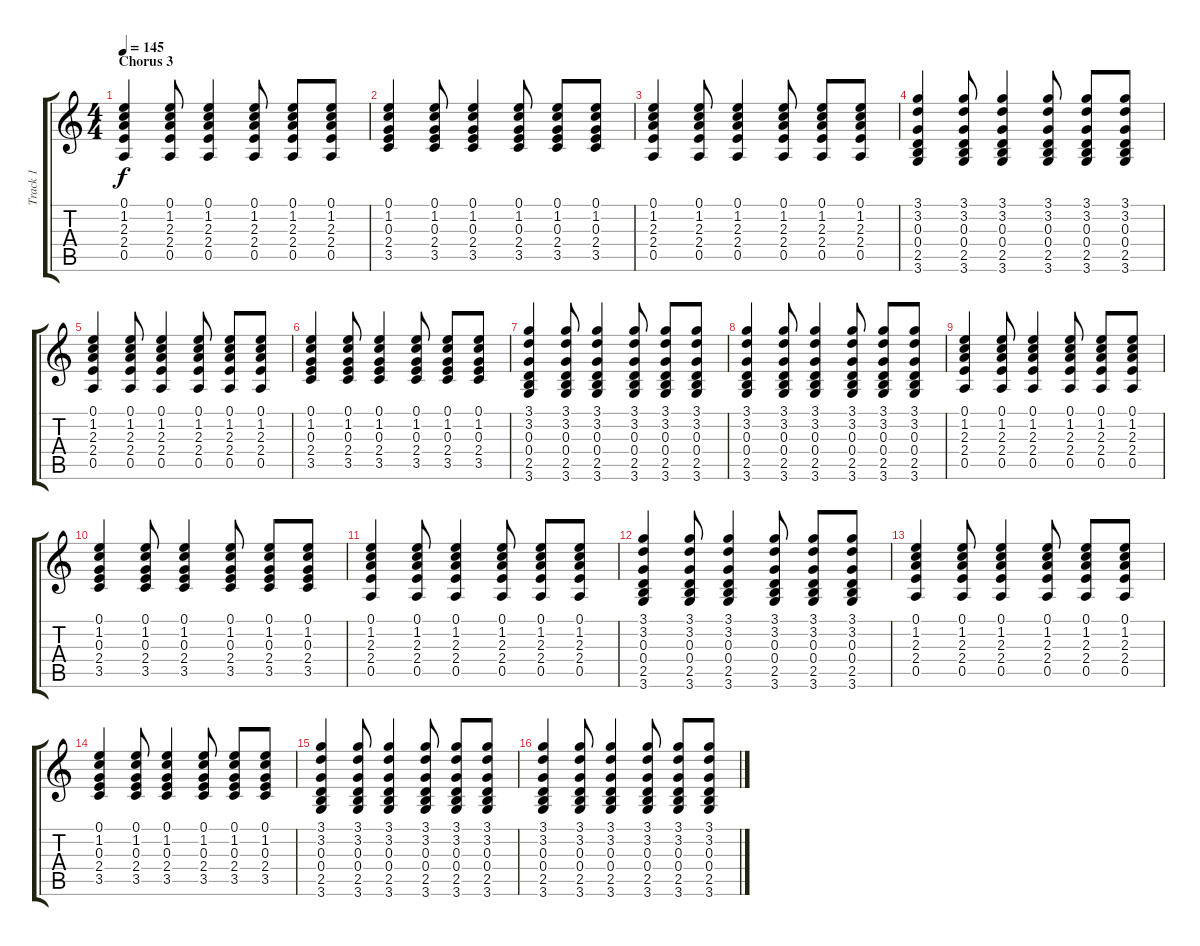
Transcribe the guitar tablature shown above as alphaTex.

\track ("Track 1" "Track 1") {instrument acousticguitarsteel}
\staff {score tabs}
\tuning (E4 B3 G3 D3 A2 E2) {hide}
\ts (4 4)
\section ("" "Chorus 3")
\tempo 145
\clef g2
\ks c
(0.1 1.2 2.3 2.4 0.5).4{dy f} (0.1 1.2 2.3 2.4 0.5).8 (0.1 1.2 2.3 2.4 0.5).4 (0.1 1.2 2.3 2.4 0.5).8 (0.1 1.2 2.3 2.4 0.5).8 (0.1 1.2 2.3 2.4 0.5).8 |
(0.1 1.2 0.3 2.4 3.5).4 (0.1 1.2 0.3 2.4 3.5).8 (0.1 1.2 0.3 2.4 3.5).4 (0.1 1.2 0.3 2.4 3.5).8 (0.1 1.2 0.3 2.4 3.5).8 (0.1 1.2 0.3 2.4 3.5).8 |
(0.1 1.2 2.3 2.4 0.5).4 (0.1 1.2 2.3 2.4 0.5).8 (0.1 1.2 2.3 2.4 0.5).4 (0.1 1.2 2.3 2.4 0.5).8 (0.1 1.2 2.3 2.4 0.5).8 (0.1 1.2 2.3 2.4 0.5).8 |
(3.1 3.2 0.3 0.4 2.5 3.6).4 (3.1 3.2 0.3 0.4 2.5 3.6).8 (3.1 3.2 0.3 0.4 2.5 3.6).4 (3.1 3.2 0.3 0.4 2.5 3.6).8 (3.1 3.2 0.3 0.4 2.5 3.6).8 (3.1 3.2 0.3 0.4 2.5 3.6).8 |
(0.1 1.2 2.3 2.4 0.5).4 (0.1 1.2 2.3 2.4 0.5).8 (0.1 1.2 2.3 2.4 0.5).4 (0.1 1.2 2.3 2.4 0.5).8 (0.1 1.2 2.3 2.4 0.5).8 (0.1 1.2 2.3 2.4 0.5).8 |
(0.1 1.2 0.3 2.4 3.5).4 (0.1 1.2 0.3 2.4 3.5).8 (0.1 1.2 0.3 2.4 3.5).4 (0.1 1.2 0.3 2.4 3.5).8 (0.1 1.2 0.3 2.4 3.5).8 (0.1 1.2 0.3 2.4 3.5).8 |
(3.1 3.2 0.3 0.4 2.5 3.6).4 (3.1 3.2 0.3 0.4 2.5 3.6).8 (3.1 3.2 0.3 0.4 2.5 3.6).4 (3.1 3.2 0.3 0.4 2.5 3.6).8 (3.1 3.2 0.3 0.4 2.5 3.6).8 (3.1 3.2 0.3 0.4 2.5 3.6).8 |
(3.1 3.2 0.3 0.4 2.5 3.6).4 (3.1 3.2 0.3 0.4 2.5 3.6).8 (3.1 3.2 0.3 0.4 2.5 3.6).4 (3.1 3.2 0.3 0.4 2.5 3.6).8 (3.1 3.2 0.3 0.4 2.5 3.6).8 (3.1 3.2 0.3 0.4 2.5 3.6).8 |
(0.1 1.2 2.3 2.4 0.5).4 (0.1 1.2 2.3 2.4 0.5).8 (0.1 1.2 2.3 2.4 0.5).4 (0.1 1.2 2.3 2.4 0.5).8 (0.1 1.2 2.3 2.4 0.5).8 (0.1 1.2 2.3 2.4 0.5).8 |
(0.1 1.2 0.3 2.4 3.5).4 (0.1 1.2 0.3 2.4 3.5).8 (0.1 1.2 0.3 2.4 3.5).4 (0.1 1.2 0.3 2.4 3.5).8 (0.1 1.2 0.3 2.4 3.5).8 (0.1 1.2 0.3 2.4 3.5).8 |
(0.1 1.2 2.3 2.4 0.5).4 (0.1 1.2 2.3 2.4 0.5).8 (0.1 1.2 2.3 2.4 0.5).4 (0.1 1.2 2.3 2.4 0.5).8 (0.1 1.2 2.3 2.4 0.5).8 (0.1 1.2 2.3 2.4 0.5).8 |
(3.1 3.2 0.3 0.4 2.5 3.6).4 (3.1 3.2 0.3 0.4 2.5 3.6).8 (3.1 3.2 0.3 0.4 2.5 3.6).4 (3.1 3.2 0.3 0.4 2.5 3.6).8 (3.1 3.2 0.3 0.4 2.5 3.6).8 (3.1 3.2 0.3 0.4 2.5 3.6).8 |
(0.1 1.2 2.3 2.4 0.5).4 (0.1 1.2 2.3 2.4 0.5).8 (0.1 1.2 2.3 2.4 0.5).4 (0.1 1.2 2.3 2.4 0.5).8 (0.1 1.2 2.3 2.4 0.5).8 (0.1 1.2 2.3 2.4 0.5).8 |
(0.1 1.2 0.3 2.4 3.5).4 (0.1 1.2 0.3 2.4 3.5).8 (0.1 1.2 0.3 2.4 3.5).4 (0.1 1.2 0.3 2.4 3.5).8 (0.1 1.2 0.3 2.4 3.5).8 (0.1 1.2 0.3 2.4 3.5).8 |
(3.1 3.2 0.3 0.4 2.5 3.6).4 (3.1 3.2 0.3 0.4 2.5 3.6).8 (3.1 3.2 0.3 0.4 2.5 3.6).4 (3.1 3.2 0.3 0.4 2.5 3.6).8 (3.1 3.2 0.3 0.4 2.5 3.6).8 (3.1 3.2 0.3 0.4 2.5 3.6).8 |
(3.1 3.2 0.3 0.4 2.5 3.6).4 (3.1 3.2 0.3 0.4 2.5 3.6).8 (3.1 3.2 0.3 0.4 2.5 3.6).4 (3.1 3.2 0.3 0.4 2.5 3.6).8 (3.1 3.2 0.3 0.4 2.5 3.6).8 (3.1 3.2 0.3 0.4 2.5 3.6).8
